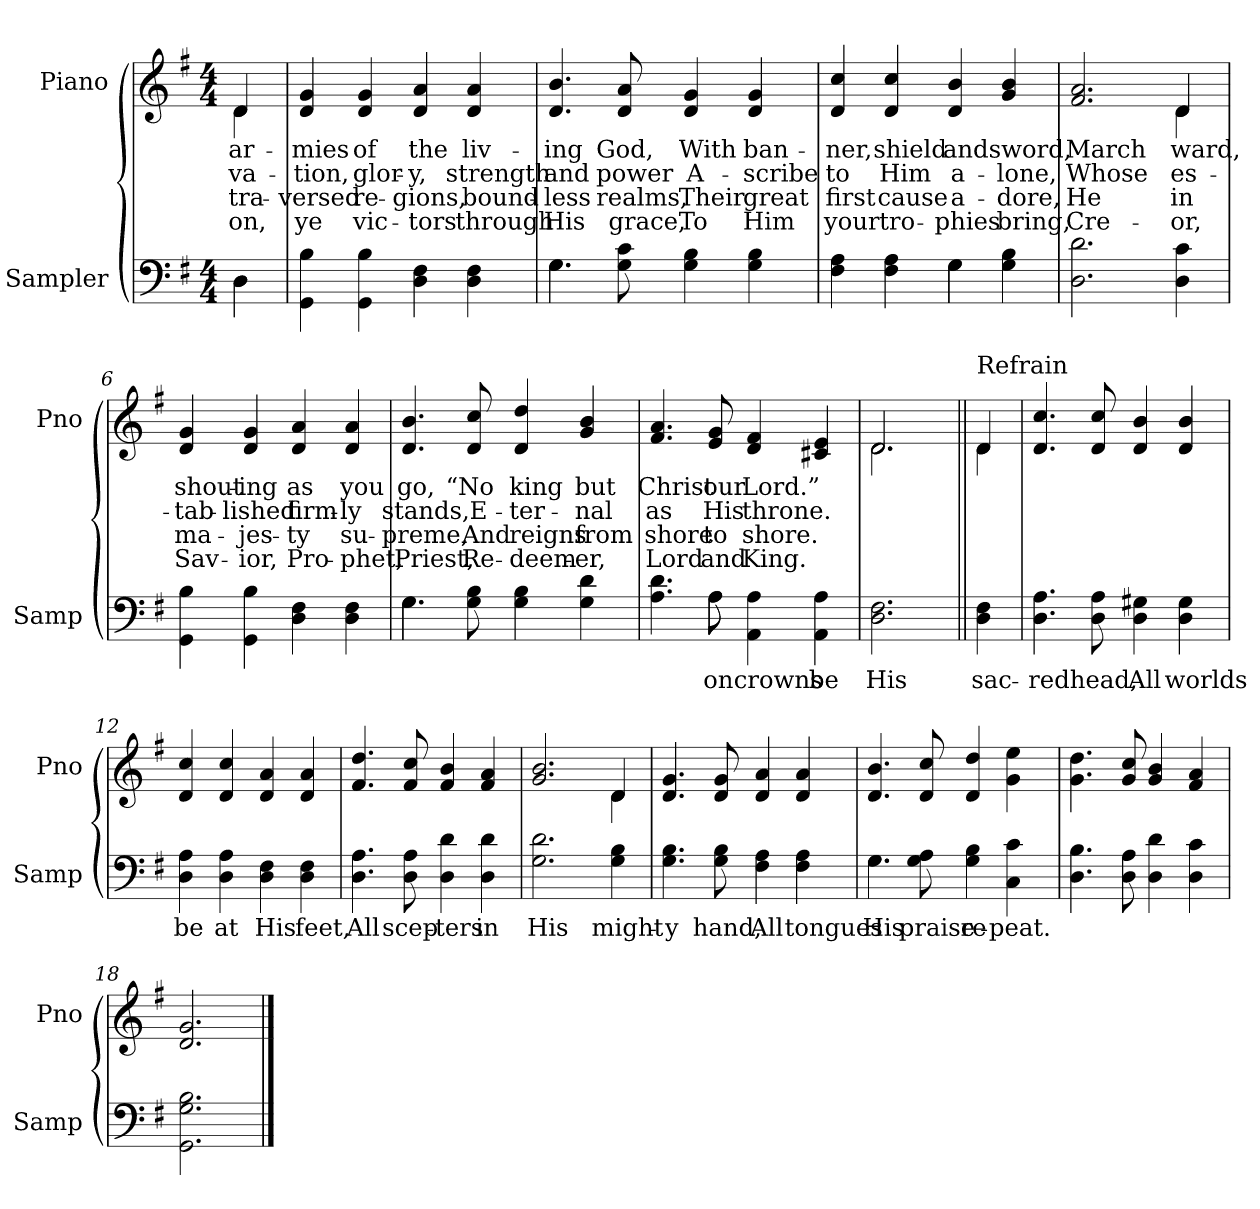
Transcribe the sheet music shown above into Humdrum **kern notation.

**kern	**text	**kern	**text	**text	**text	**text
*part2	*part2	*part1	*part1	*part1	*part1	*part1
*staff2	*staff2	*staff1	*staff1	*staff1	*staff1	*staff1
*I"Sampler	*	*I"Piano	*	*	*	*
*I'Samp	*	*I'Pno	*	*	*	*
*clefF4	*	*clefG2	*	*	*	*
*k[f#]	*	*k[f#]	*	*	*	*
*G:	*	*G:	*	*	*	*
*M4/4	*	*M4/4	*	*	*	*
=1	=1	=1	=1	=1	=1	=1
*^	*	*^	*	*	*	*
4D\	4D	.	4d/	4d	ar-	-va-	-tra-	on,
*v	*v	*	*	*	*	*	*	*
*	*	*v	*v	*	*	*	*
=2	=2	=2	=2	=2	=2	=2
4GG 4B	.	4d 4g	-mies	-tion,	-versed	ye
4GG 4B	.	4d 4g	of	glor-	re-	vic-
4D 4F#	.	4d 4a	the	-y,	-gions,	-tors
4D 4F#	.	4d 4a	liv-	strength	bound-	through
=3	=3	=3	=3	=3	=3	=3
*^	*	*	*	*	*	*
4.G\	4.G	.	4.d 4.b	-ing	and	-less	His
8G 8c	2ryy	.	8d 8a	God,	power	realms,	grace,
4G 4B	.	.	4d 4g	With	A-	Their	To
4G 4B	.	.	4d 4g	ban-	-scribe	great	Him
.	8ryy	.	.	.	.	.	.
=4	=4	=4	=4	=4	=4	=4	=4
4F# 4A	2ryy	.	4d 4cc	-ner,	to	first	your
4F# 4A	.	.	4d 4cc	shield	Him	cause	tro-
4G\	4G	.	4d 4b	and	a-	a-	-phies
4G 4B	4ryy	.	4g 4b	sword,	-lone,	-dore,	bring,
*v	*v	*	*	*	*	*	*
=5	=5	=5	=5	=5	=5	=5
*	*	*^	*	*	*	*
2.D 2.d	.	2.f# 2.a	2.ryy	March	Whose	He	Cre-
4D 4c	.	4d/	4d	-ward,	es-	in	-or,
*	*	*v	*v	*	*	*	*
=6	=6	=6	=6	=6	=6	=6
4GG 4B	.	4d 4g	shout-	-tab-	ma-	Sav-
4GG 4B	.	4d 4g	-ing	-lished	-jes-	-ior,
4D 4F#	.	4d 4a	as	firm-	-ty	Pro-
4D 4F#	.	4d 4a	you	-ly	su-	-phet,
=7	=7	=7	=7	=7	=7	=7
*^	*	*	*	*	*	*
4.G\	4.G	.	4.d 4.b	go,	stands,	-preme,	Priest,
8G 8B	2ryy	.	8d 8cc	“No	E-	And	Re-
4G 4B	.	.	4d 4dd	king	-ter-	reigns	-deem-
4G 4d	.	.	4g 4b	but	-nal	from	-er,
.	8ryy	.	.	.	.	.	.
=8	=8	=8	=8	=8	=8	=8	=8
4.A 4.d	4.ryy	.	4.f# 4.a	Christ	as	shore	Lord
8A\	8A	on	8e 8g	our	His	to	and
4AA 4A	2ryy	crowns	4d 4f#	Lord.”	throne.	shore.	King.
4AA 4A	.	be	4c#X 4e	.	.	.	.
*v	*v	*	*	*	*	*	*
=9	=9	=9	=9	=9	=9	=9
*	*	*^	*	*	*	*
2.D 2.F#	His	2.d/	2.d	.	.	.	.
=10||	=10||	=10||	=10||	=10||	=10||	=10||	=10||
!	!	!LO:TX:t=Refrain	!	!	!	!	!
4D 4F#	sac-	4d/	4d	.	.	.	.
*	*	*v	*v	*	*	*	*
=11	=11	=11	=11	=11	=11	=11
4.D 4.A	-red	4.d 4.cc	.	.	.	.
8D 8A	head,	8d 8cc	.	.	.	.
4D 4G#X	All	4d 4b	.	.	.	.
4D 4G#	worlds	4d 4b	.	.	.	.
=12	=12	=12	=12	=12	=12	=12
4D 4A	be	4d 4cc	.	.	.	.
4D 4A	at	4d 4cc	.	.	.	.
4D 4F#	His	4d 4a	.	.	.	.
4D 4F#	feet,	4d 4a	.	.	.	.
=13	=13	=13	=13	=13	=13	=13
4.D 4.A	All	4.f# 4.dd	.	.	.	.
8D 8A	scep-	8f# 8cc	.	.	.	.
4D 4d	-ters	4f# 4b	.	.	.	.
4D 4d	in	4f# 4a	.	.	.	.
=14	=14	=14	=14	=14	=14	=14
*	*	*^	*	*	*	*
2.G 2.d	His	2.g 2.b	2.ryy	.	.	.	.
4G 4B	might-	4d/	4d	.	.	.	.
*	*	*v	*v	*	*	*	*
=15	=15	=15	=15	=15	=15	=15
4.G 4.B	-y	4.d 4.g	.	.	.	.
8G 8B	hand,	8d 8g	.	.	.	.
4F# 4A	All	4d 4a	.	.	.	.
4F# 4A	tongues	4d 4a	.	.	.	.
=16	=16	=16	=16	=16	=16	=16
*^	*	*	*	*	*	*
4.G\	4.G	His	4.d 4.b	.	.	.	.
8G 8A	2ryy	praise	8d 8cc	.	.	.	.
4G 4B	.	re-	4d 4dd	.	.	.	.
4C 4c	.	-peat.	4g 4ee	.	.	.	.
.	8ryy	.	.	.	.	.	.
*v	*v	*	*	*	*	*	*
=17	=17	=17	=17	=17	=17	=17
4.D 4.B	.	4.g 4.dd	.	.	.	.
8D 8A	.	8g 8cc	.	.	.	.
4D 4d	.	4g 4b	.	.	.	.
4D 4c	.	4f# 4a	.	.	.	.
=18	=18	=18	=18	=18	=18	=18
2.GG 2.G 2.B	.	2.d 2.g	.	.	.	.
==	==	==	==	==	==	==
*-	*-	*-	*-	*-	*-	*-
